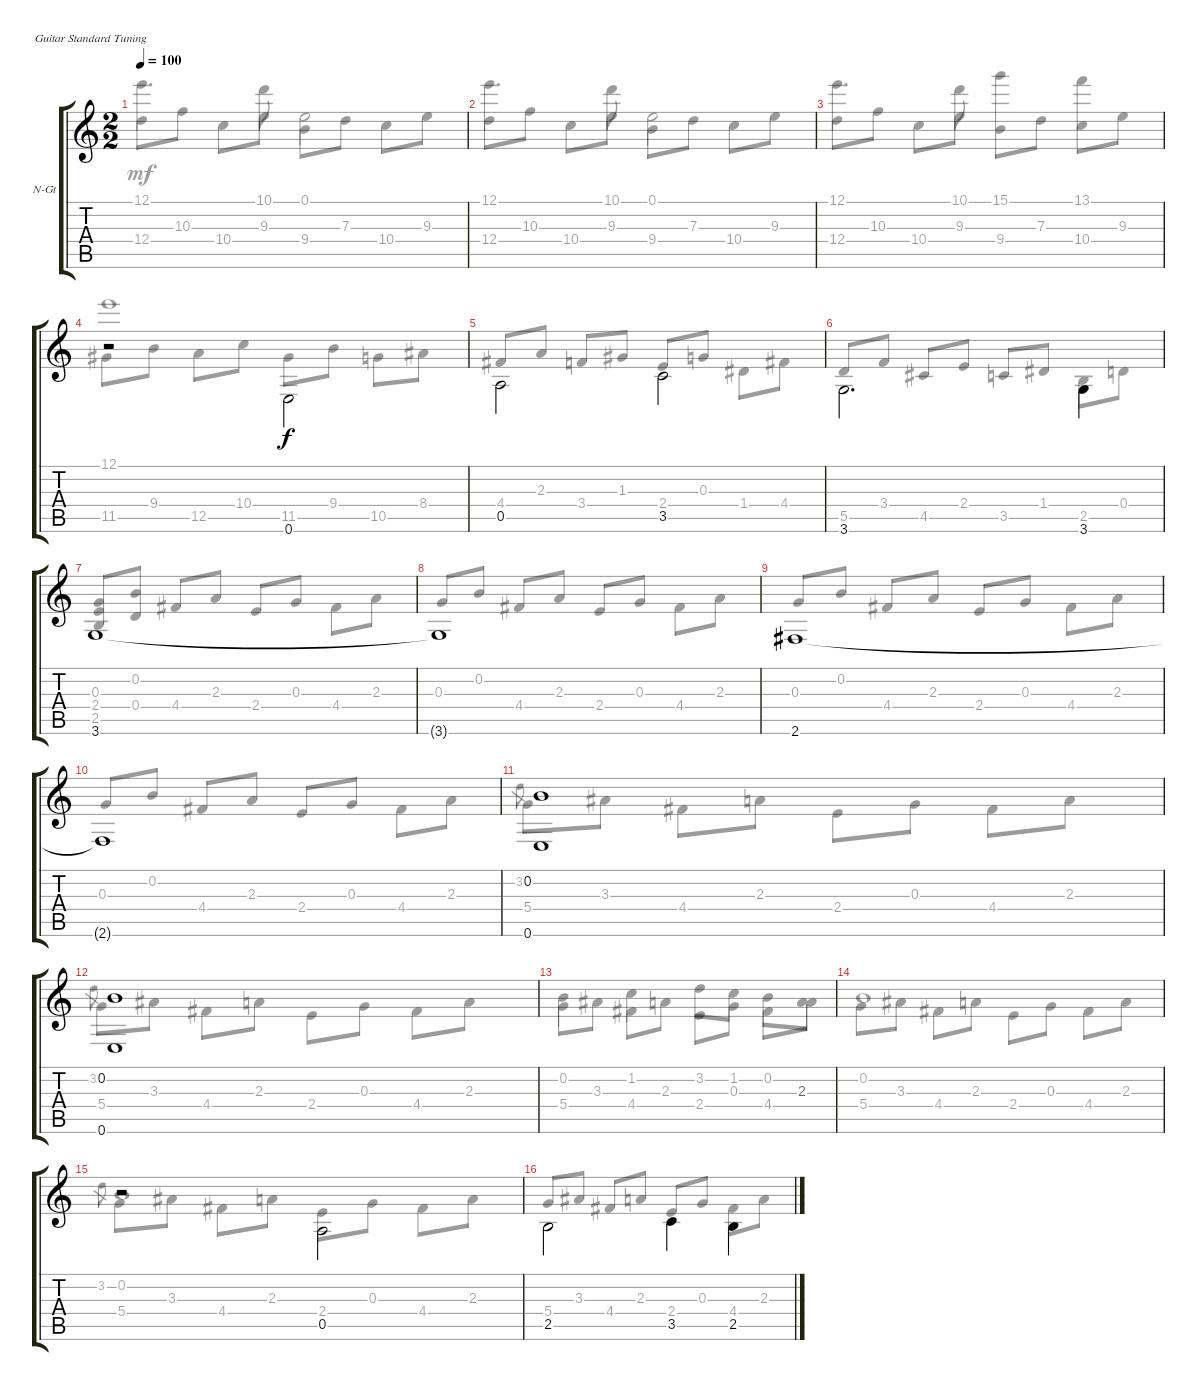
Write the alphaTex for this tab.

\defaultSystemsLayout 4
\bracketExtendMode groupsimilarinstruments
\firstSystemTrackNameOrientation horizontal
\otherSystemsTrackNameOrientation horizontal
\track ("Nylon Guitar" "N-Gt") {instrument acousticguitarnylon}
\staff {score tabs}
\tuning (E4 B3 G3 D3 A2 E2)
\voice
\ts (2 2)
\tempo 100
\clef g2
\ks c
|
|
|
r.2 0.6.2{beam invert} |
0.5.2{beam invert} 3.5.2{beam invert} |
3.6.2{d beam invert} 3.6.4{beam invert} |
3.6.1 |
3.6{t}.1 |
2.6.1 |
2.6{t}.1 |
(0.6 0.2).1 |
(0.6 0.2).1 |
|
|
r.2 0.5.2{beam invert} |
2.5.2{beam invert} 3.5.4{beam invert} 2.5.4{beam invert}
\voice
\clef g2
\ottava regular
\simile none
\ks c
12.4.8{dy mf} 10.3.8 10.4.8 9.3.8 9.4.8 7.3.8 10.4.8 9.3.8 |
12.4.8 10.3.8 10.4.8 9.3.8 9.4.8 7.3.8 10.4.8 9.3.8 |
12.4.8 10.3.8 10.4.8 9.3.8 9.4.8 7.3.8 10.4.8 9.3.8 |
11.5.8 9.4.8 12.5.8 10.4.8 11.5.8 9.4.8 10.5.8 8.4.8 |
4.4.8{beam invert} 2.3.8 3.4.8 1.3.8 2.4.8{beam invert} 0.3.8 1.4.8 4.4.8 |
5.5.8{beam invert} 3.4.8 4.5.8 2.4.8 3.5.8{beam invert} 1.4.8 2.5.8 0.4.8 |
(0.3 2.4 2.5).8{beam invert} (0.2 0.4).8 4.4.8 2.3.8 2.4.8{beam invert} 0.3.8 4.4.8 2.3.8 |
0.3.8{beam invert} 0.2.8 4.4.8 2.3.8 2.4.8{beam invert} 0.3.8 4.4.8 2.3.8 |
0.3.8{beam invert} 0.2.8 4.4.8 2.3.8 2.4.8{beam invert} 0.3.8 4.4.8 2.3.8 |
0.3.8{beam invert} 0.2.8 4.4.8 2.3.8 2.4.8{beam invert} 0.3.8 4.4.8 2.3.8 |
5.4.8 3.3.8 4.4.8 2.3.8 2.4.8 0.3.8 4.4.8 2.3.8 |
5.4.8 3.3.8 4.4.8 2.3.8 2.4.8 0.3.8 4.4.8 2.3.8 |
5.4.8 3.3.8 4.4.8 2.3.8 2.4.8 0.3.8 4.4.8 2.3.8 |
5.4.8 3.3.8 4.4.8 2.3.8 2.4.8 0.3.8 4.4.8 2.3.8 |
5.4.8 3.3.8 4.4.8 2.3.8 2.4.8 0.3.8 4.4.8 2.3.8 |
5.4.8{beam invert} 3.3.8 4.4.8 2.3.8 2.4.8{beam invert} 0.3.8 4.4.8 2.3.8
\voice
\clef g2
\ottava regular
\simile none
\ks c
12.1.4{d dy mf} 10.1.8 0.1.2 |
12.1.4{d} 10.1.8 0.1.2 |
12.1.4{d} 10.1.8 15.1.4 13.1.4 |
12.1.1 |
|
|
|
|
|
|
3.2.8{gr} |
3.2.8{gr} |
0.2.4 1.2.4 3.2.8 1.2.8 0.2.8 2.3.8 |
0.2.1 |
3.2.8{gr} 0.2.1 |
